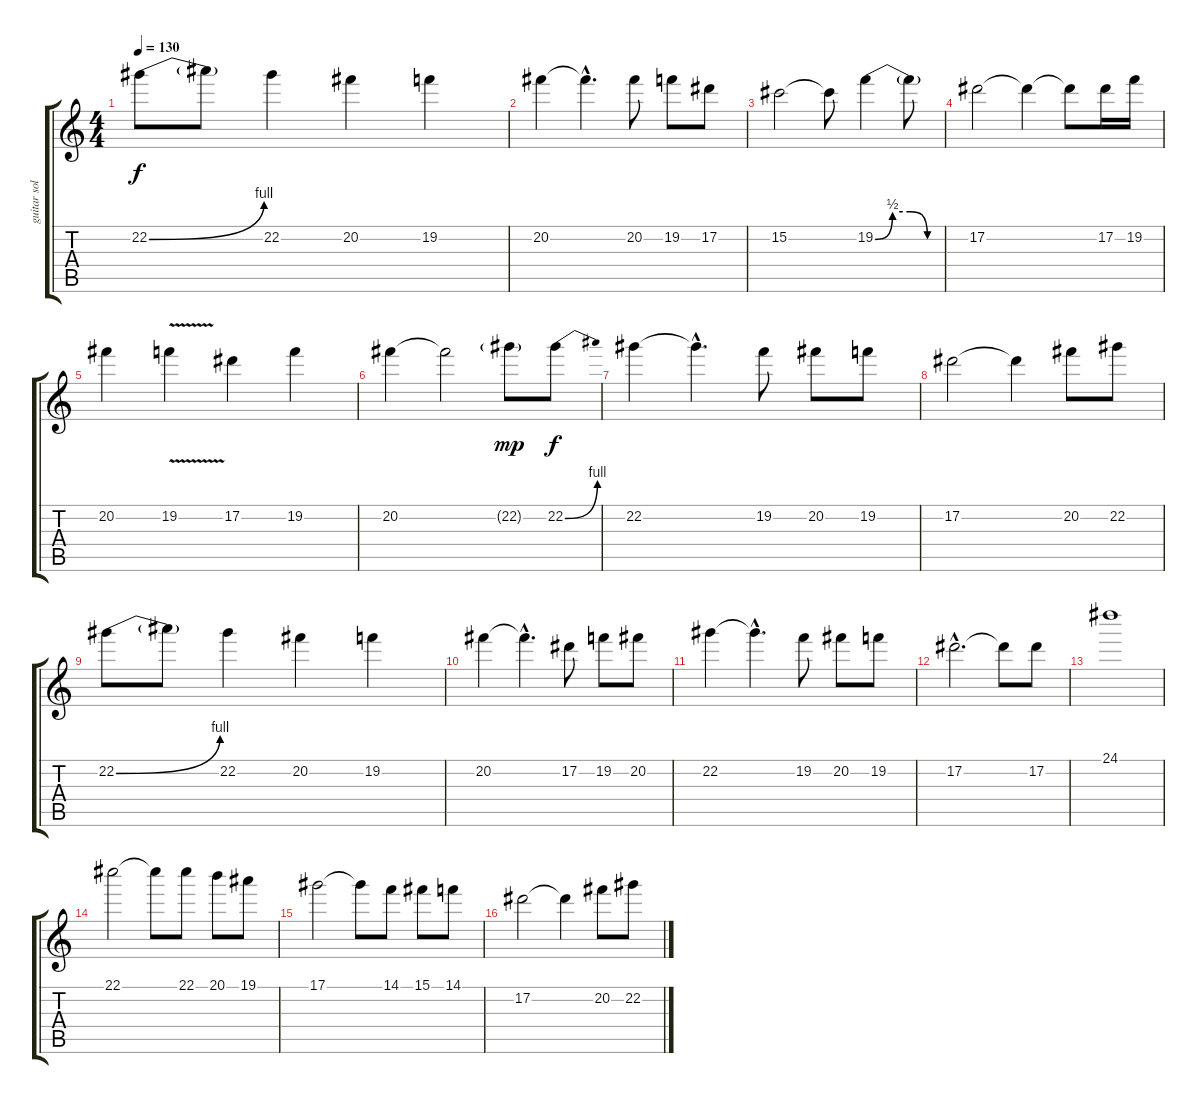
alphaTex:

\track ("guitar solo" "guitar sol") {instrument overdrivenguitar}
\staff {score tabs}
\tuning (Eb4 Bb3 Gb3 Db3 Ab2 Eb2) {hide}
\ts (4 4)
\tempo 130
\clef g2
\ks c
22.2{be (bend 0 0 60 4)}.8{dy f} 22.2{t}.8 22.2.4 20.2.4 19.2.4 |
20.2.4 20.2{hac t}.4{d} 20.2.8 19.2.8 17.2.8 |
15.2.2 15.2{t}.8 19.2{be (custom 0 0 15 2 30 2 45 0 60 0)}.4 19.2{t}.8 |
17.2.2 17.2{t}.4 17.2{t}.8 17.2.16 19.2.16 |
20.2.4 19.2{v}.4 17.2.4 19.2.4 |
20.2.4 20.2{t}.2 22.2{g}.8{dy mp} 22.2{be (bend 0 0 60 4)}.8{dy f} |
22.2.4 22.2{hac t}.4{d} 19.2.8 20.2.8 19.2.8 |
17.2.2 17.2{t}.4 20.2.8 22.2.8 |
22.2{be (bend 0 0 60 4)}.8 22.2{t}.8 22.2.4 20.2.4 19.2.4 |
20.2.4 20.2{hac t}.4{d} 17.2.8 19.2.8 20.2.8 |
22.2.4 22.2{hac t}.4{d} 19.2.8 20.2.8 19.2.8 |
17.2{hac}.2{d} 17.2{t}.8 17.2.8 |
24.1.1 |
22.1.2 22.1{t}.8 22.1.8 20.1.8 19.1.8 |
17.1.2 17.1{t}.8 14.1.8 15.1.8 14.1.8 |
17.2.2 17.2{t}.4 20.2.8 22.2.8
